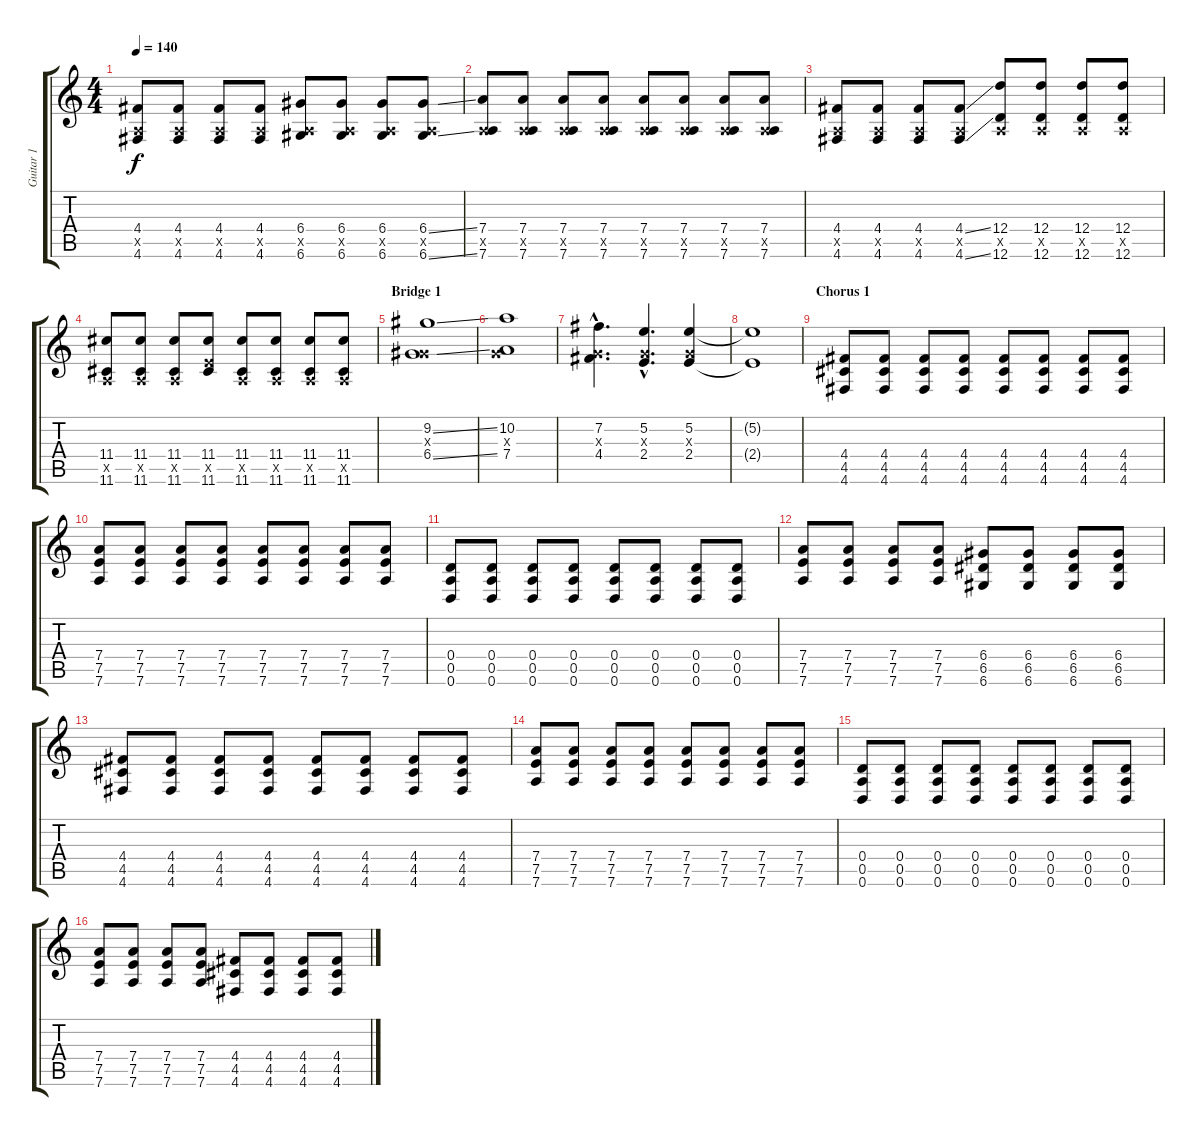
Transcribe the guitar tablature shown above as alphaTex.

\track ("Guitar 1" "Guitar 1") {instrument acousticguitarnylon}
\staff {score tabs}
\tuning (E4 B3 G3 D3 A2 D2) {hide}
\ts (4 4)
\tempo 140
\clef g2
\ks c
(4.4 0.5{x} 4.6).8{dy f} (4.4 0.5{x} 4.6).8 (4.4 0.5{x} 4.6).8 (4.4 0.5{x} 4.6).8 (6.4 0.5{x} 6.6).8 (6.4 0.5{x} 6.6).8 (6.4 0.5{x} 6.6).8 (6.4{ss} 0.5{x} 6.6{ss}).8 |
(7.4 0.5{x} 7.6).8 (7.4 0.5{x} 7.6).8 (7.4 0.5{x} 7.6).8 (7.4 0.5{x} 7.6).8 (7.4 0.5{x} 7.6).8 (7.4 0.5{x} 7.6).8 (7.4 0.5{x} 7.6).8 (7.4 0.5{x} 7.6).8 |
(4.4 0.5{x} 4.6).8 (4.4 0.5{x} 4.6).8 (4.4 0.5{x} 4.6).8 (4.4{ss} 0.5{x} 4.6{ss}).8 (12.4 0.5{x} 12.6).8 (12.4 0.5{x} 12.6).8 (12.4 0.5{x} 12.6).8 (12.4 0.5{x} 12.6).8 |
(11.4 0.5{x} 11.6).8 (11.4 0.5{x} 11.6).8 (11.4 0.5{x} 11.6).8 (11.4 7.5{x} 11.6).8 (11.4 0.5{x} 11.6).8 (11.4 0.5{x} 11.6).8 (11.4 0.5{x} 11.6).8 (11.4 0.5{x} 11.6).8 |
\section ("" "Bridge 1")
(9.2{ss} 0.3{x} 6.4{ss}).1 |
(10.2 0.3{x} 7.4).1 |
(7.2{hac} 0.3{hac x} 4.4{hac}).4{d} (5.2{hac} 0.3{hac x} 2.4{hac}).4{d} (5.2 0.3{x} 2.4).4 |
(5.2{t} 2.4{t}).1 |
\section ("" "Chorus 1")
(4.4 4.5 4.6).8 (4.4 4.5 4.6).8 (4.4 4.5 4.6).8 (4.4 4.5 4.6).8 (4.4 4.5 4.6).8 (4.4 4.5 4.6).8 (4.4 4.5 4.6).8 (4.4 4.5 4.6).8 |
(7.4 7.5 7.6).8 (7.4 7.5 7.6).8 (7.4 7.5 7.6).8 (7.4 7.5 7.6).8 (7.4 7.5 7.6).8 (7.4 7.5 7.6).8 (7.4 7.5 7.6).8 (7.4 7.5 7.6).8 |
(0.4 0.5 0.6).8 (0.4 0.5 0.6).8 (0.4 0.5 0.6).8 (0.4 0.5 0.6).8 (0.4 0.5 0.6).8 (0.4 0.5 0.6).8 (0.4 0.5 0.6).8 (0.4 0.5 0.6).8 |
(7.4 7.5 7.6).8 (7.4 7.5 7.6).8 (7.4 7.5 7.6).8 (7.4 7.5 7.6).8 (6.4 6.5 6.6).8 (6.4 6.5 6.6).8 (6.4 6.5 6.6).8 (6.4 6.5 6.6).8 |
(4.4 4.5 4.6).8 (4.4 4.5 4.6).8 (4.4 4.5 4.6).8 (4.4 4.5 4.6).8 (4.4 4.5 4.6).8 (4.4 4.5 4.6).8 (4.4 4.5 4.6).8 (4.4 4.5 4.6).8 |
(7.4 7.5 7.6).8 (7.4 7.5 7.6).8 (7.4 7.5 7.6).8 (7.4 7.5 7.6).8 (7.4 7.5 7.6).8 (7.4 7.5 7.6).8 (7.4 7.5 7.6).8 (7.4 7.5 7.6).8 |
(0.4 0.5 0.6).8 (0.4 0.5 0.6).8 (0.4 0.5 0.6).8 (0.4 0.5 0.6).8 (0.4 0.5 0.6).8 (0.4 0.5 0.6).8 (0.4 0.5 0.6).8 (0.4 0.5 0.6).8 |
(7.4 7.5 7.6).8 (7.4 7.5 7.6).8 (7.4 7.5 7.6).8 (7.4 7.5 7.6).8 (4.4 4.5 4.6).8 (4.4 4.5 4.6).8 (4.4 4.5 4.6).8 (4.4 4.5 4.6).8
